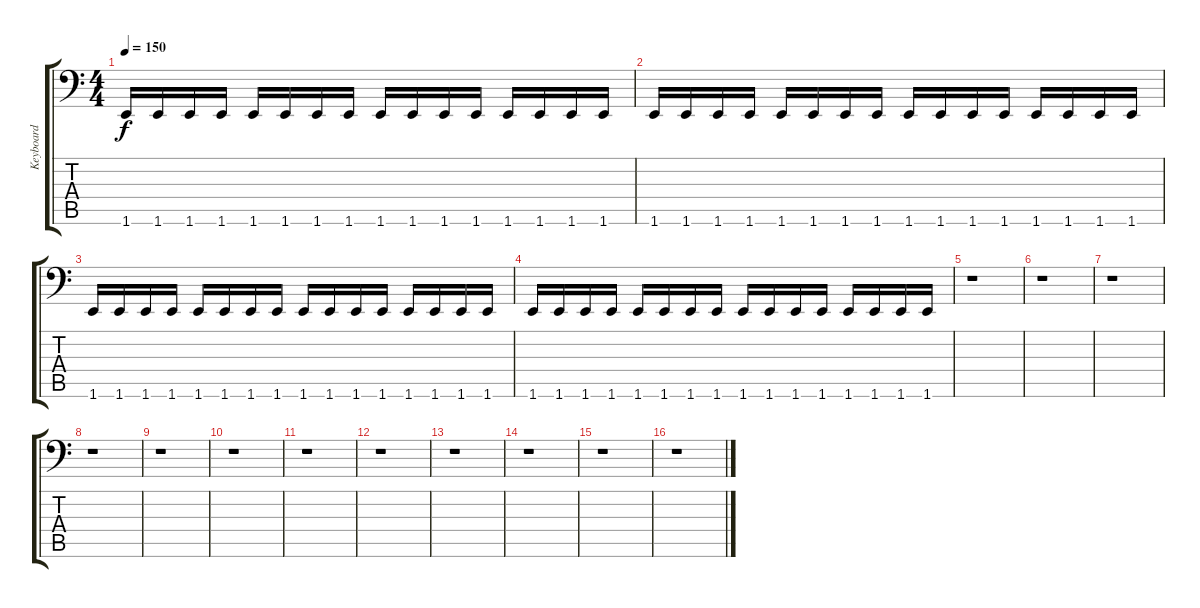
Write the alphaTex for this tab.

\track ("Keyboard" "Keyboard") {instrument acousticbass}
\staff {score tabs}
\tuning (E4 B3 Gb2 Db2 Ab1 Eb1) {hide}
\ts (4 4)
\tempo 150
\clef f4
\ks c
1.6.16{dy f} 1.6.16 1.6.16 1.6.16 1.6.16 1.6.16 1.6.16 1.6.16 1.6.16 1.6.16 1.6.16 1.6.16 1.6.16 1.6.16 1.6.16 1.6.16 |
1.6.16 1.6.16 1.6.16 1.6.16 1.6.16 1.6.16 1.6.16 1.6.16 1.6.16 1.6.16 1.6.16 1.6.16 1.6.16 1.6.16 1.6.16 1.6.16 |
1.6.16 1.6.16 1.6.16 1.6.16 1.6.16 1.6.16 1.6.16 1.6.16 1.6.16 1.6.16 1.6.16 1.6.16 1.6.16 1.6.16 1.6.16 1.6.16 |
1.6.16 1.6.16 1.6.16 1.6.16 1.6.16 1.6.16 1.6.16 1.6.16 1.6.16 1.6.16 1.6.16 1.6.16 1.6.16 1.6.16 1.6.16 1.6.16 |
r.1 |
r.1 |
r.1 |
r.1 |
r.1 |
r.1 |
r.1 |
r.1 |
r.1 |
r.1 |
r.1 |
r.1
